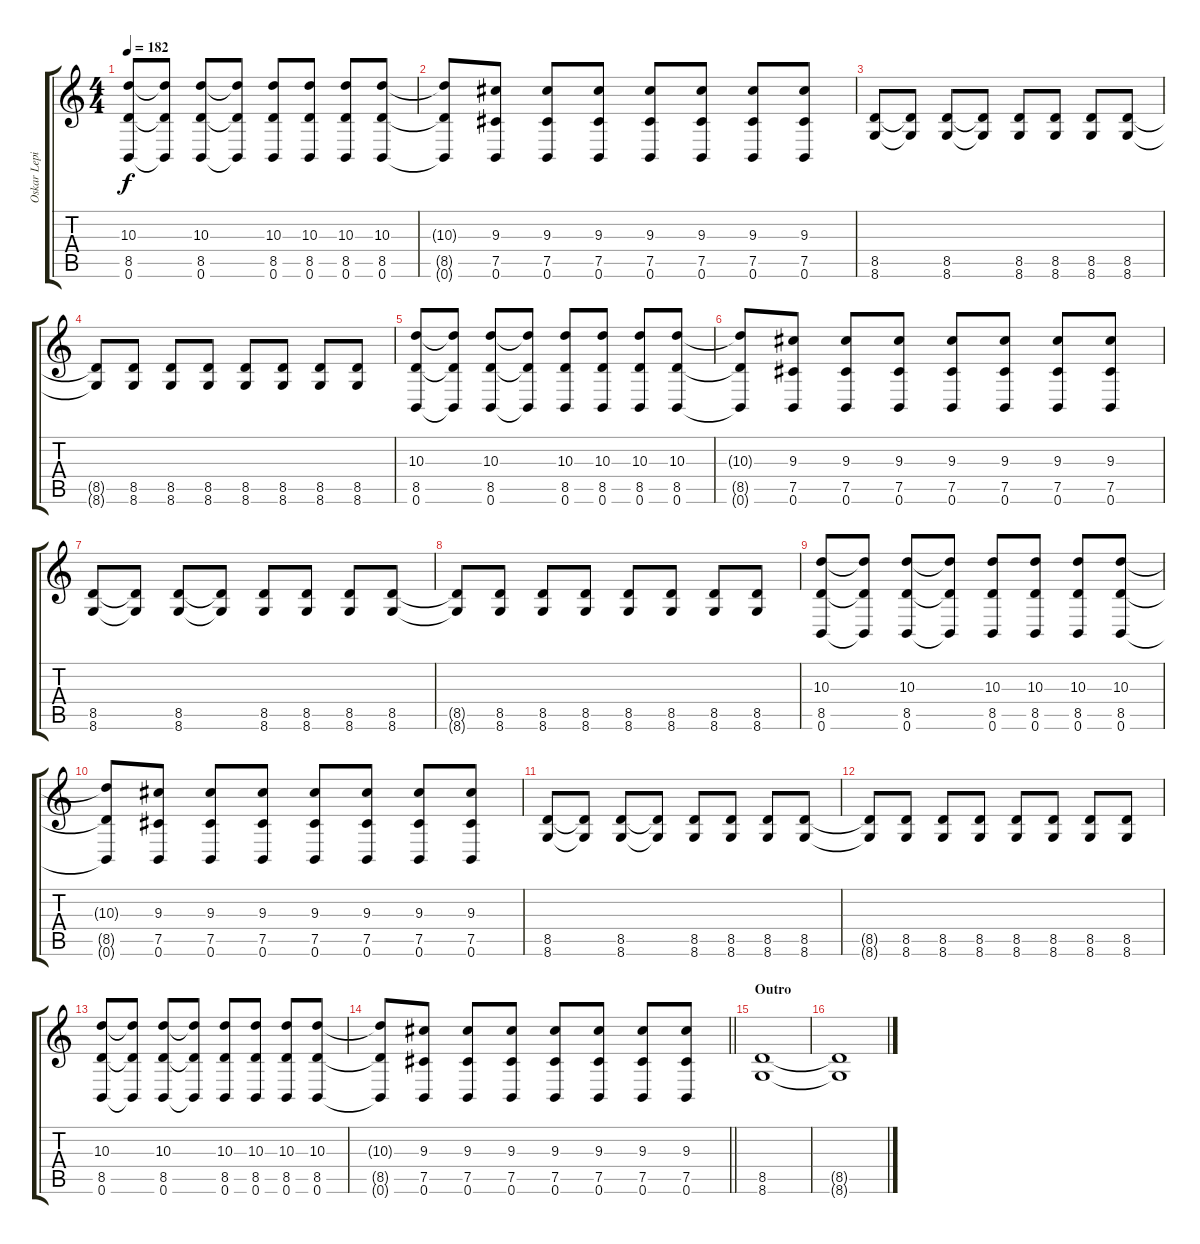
\track ("Oskar Lepik" "Oskar Lepi") {instrument overdrivenguitar}
\staff {score tabs}
\tuning (Db4 Ab3 E3 B2 Gb2 B1) {hide}
\ts (4 4)
\tempo 182
\clef g2
\ks c
(10.3 8.5 0.6).8{dy f} (10.3{t} 8.5{t} 0.6{t}).8 (10.3 8.5 0.6).8 (10.3{t} 8.5{t} 0.6{t}).8 (10.3 8.5 0.6).8 (10.3 8.5 0.6).8 (10.3 8.5 0.6).8 (10.3 8.5 0.6).8 |
(10.3{t} 8.5{t} 0.6{t}).8 (9.3 7.5 0.6).8 (9.3 7.5 0.6).8 (9.3 7.5 0.6).8 (9.3 7.5 0.6).8 (9.3 7.5 0.6).8 (9.3 7.5 0.6).8 (9.3 7.5 0.6).8 |
(8.5 8.6).8 (8.5{t} 8.6{t}).8 (8.5 8.6).8 (8.5{t} 8.6{t}).8 (8.5 8.6).8 (8.5 8.6).8 (8.5 8.6).8 (8.5 8.6).8 |
(8.5{t} 8.6{t}).8 (8.5 8.6).8 (8.5 8.6).8 (8.5 8.6).8 (8.5 8.6).8 (8.5 8.6).8 (8.5 8.6).8 (8.5 8.6).8 |
(10.3 8.5 0.6).8 (10.3{t} 8.5{t} 0.6{t}).8 (10.3 8.5 0.6).8 (10.3{t} 8.5{t} 0.6{t}).8 (10.3 8.5 0.6).8 (10.3 8.5 0.6).8 (10.3 8.5 0.6).8 (10.3 8.5 0.6).8 |
(10.3{t} 8.5{t} 0.6{t}).8 (9.3 7.5 0.6).8 (9.3 7.5 0.6).8 (9.3 7.5 0.6).8 (9.3 7.5 0.6).8 (9.3 7.5 0.6).8 (9.3 7.5 0.6).8 (9.3 7.5 0.6).8 |
(8.5 8.6).8 (8.5{t} 8.6{t}).8 (8.5 8.6).8 (8.5{t} 8.6{t}).8 (8.5 8.6).8 (8.5 8.6).8 (8.5 8.6).8 (8.5 8.6).8 |
(8.5{t} 8.6{t}).8 (8.5 8.6).8 (8.5 8.6).8 (8.5 8.6).8 (8.5 8.6).8 (8.5 8.6).8 (8.5 8.6).8 (8.5 8.6).8 |
(10.3 8.5 0.6).8 (10.3{t} 8.5{t} 0.6{t}).8 (10.3 8.5 0.6).8 (10.3{t} 8.5{t} 0.6{t}).8 (10.3 8.5 0.6).8 (10.3 8.5 0.6).8 (10.3 8.5 0.6).8 (10.3 8.5 0.6).8 |
(10.3{t} 8.5{t} 0.6{t}).8 (9.3 7.5 0.6).8 (9.3 7.5 0.6).8 (9.3 7.5 0.6).8 (9.3 7.5 0.6).8 (9.3 7.5 0.6).8 (9.3 7.5 0.6).8 (9.3 7.5 0.6).8 |
(8.5 8.6).8 (8.5{t} 8.6{t}).8 (8.5 8.6).8 (8.5{t} 8.6{t}).8 (8.5 8.6).8 (8.5 8.6).8 (8.5 8.6).8 (8.5 8.6).8 |
(8.5{t} 8.6{t}).8 (8.5 8.6).8 (8.5 8.6).8 (8.5 8.6).8 (8.5 8.6).8 (8.5 8.6).8 (8.5 8.6).8 (8.5 8.6).8 |
(10.3 8.5 0.6).8 (10.3{t} 8.5{t} 0.6{t}).8 (10.3 8.5 0.6).8 (10.3{t} 8.5{t} 0.6{t}).8 (10.3 8.5 0.6).8 (10.3 8.5 0.6).8 (10.3 8.5 0.6).8 (10.3 8.5 0.6).8 |
\barLineRight lightlight
(10.3{t} 8.5{t} 0.6{t}).8 (9.3 7.5 0.6).8 (9.3 7.5 0.6).8 (9.3 7.5 0.6).8 (9.3 7.5 0.6).8 (9.3 7.5 0.6).8 (9.3 7.5 0.6).8 (9.3 7.5 0.6).8 |
\section ("" "Outro")
(8.5 8.6).1 |
(8.5{t} 8.6{t}).1
